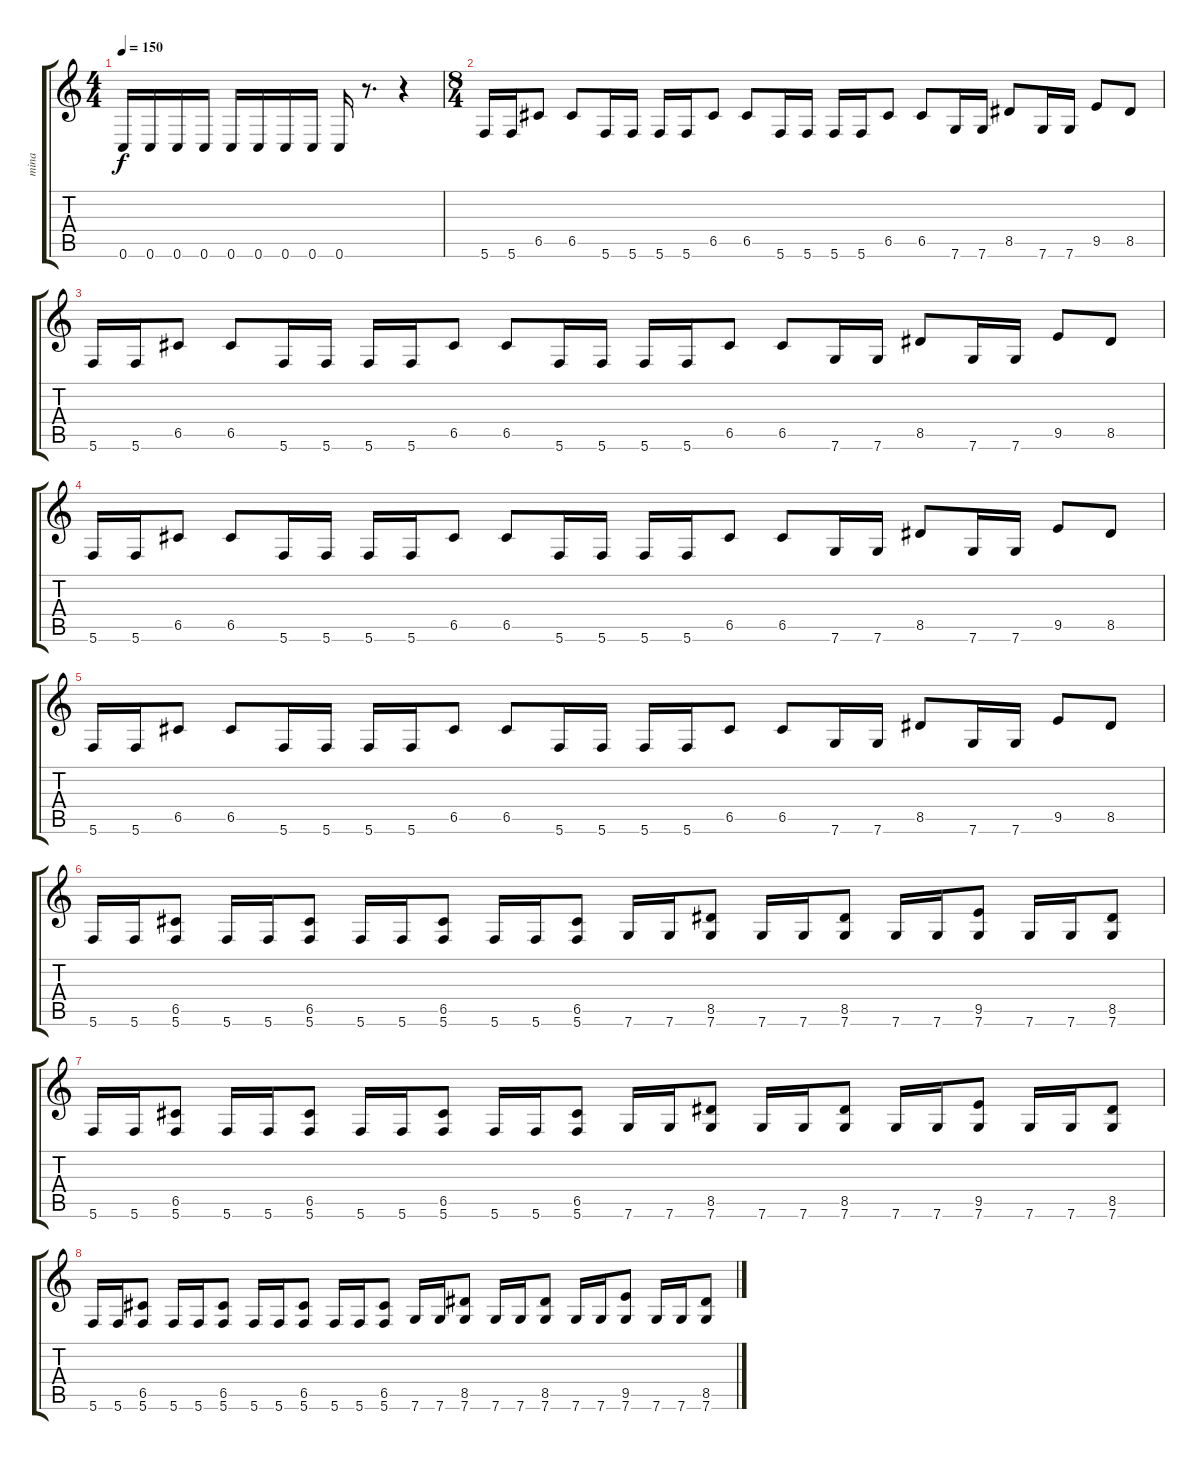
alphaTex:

\track ("mina" "mina") {instrument distortionguitar}
\staff {score tabs}
\tuning (D4 A3 F3 C3 G2 C2) {hide}
\ts (4 4)
\tempo 150
\clef g2
\ks c
0.6.16{dy f} 0.6.16 0.6.16 0.6.16 0.6.16 0.6.16 0.6.16 0.6.16 0.6.16 r.8{d} r.4 |
\ts (8 4)
5.6.16 5.6.16 6.5.8 6.5.8 5.6.16 5.6.16 5.6.16 5.6.16 6.5.8 6.5.8 5.6.16 5.6.16 5.6.16 5.6.16 6.5.8 6.5.8 7.6.16 7.6.16 8.5.8 7.6.16 7.6.16 9.5.8 8.5.8 |
5.6.16 5.6.16 6.5.8 6.5.8 5.6.16 5.6.16 5.6.16 5.6.16 6.5.8 6.5.8 5.6.16 5.6.16 5.6.16 5.6.16 6.5.8 6.5.8 7.6.16 7.6.16 8.5.8 7.6.16 7.6.16 9.5.8 8.5.8 |
5.6.16 5.6.16 6.5.8 6.5.8 5.6.16 5.6.16 5.6.16 5.6.16 6.5.8 6.5.8 5.6.16 5.6.16 5.6.16 5.6.16 6.5.8 6.5.8 7.6.16 7.6.16 8.5.8 7.6.16 7.6.16 9.5.8 8.5.8 |
5.6.16 5.6.16 6.5.8 6.5.8 5.6.16 5.6.16 5.6.16 5.6.16 6.5.8 6.5.8 5.6.16 5.6.16 5.6.16 5.6.16 6.5.8 6.5.8 7.6.16 7.6.16 8.5.8 7.6.16 7.6.16 9.5.8 8.5.8 |
5.6.16 5.6.16 (6.5 5.6).8 5.6.16 5.6.16 (6.5 5.6).8 5.6.16 5.6.16 (6.5 5.6).8 5.6.16 5.6.16 (6.5 5.6).8 7.6.16 7.6.16 (8.5 7.6).8 7.6.16 7.6.16 (8.5 7.6).8 7.6.16 7.6.16 (9.5 7.6).8 7.6.16 7.6.16 (8.5 7.6).8 |
5.6.16 5.6.16 (6.5 5.6).8 5.6.16 5.6.16 (6.5 5.6).8 5.6.16 5.6.16 (6.5 5.6).8 5.6.16 5.6.16 (6.5 5.6).8 7.6.16 7.6.16 (8.5 7.6).8 7.6.16 7.6.16 (8.5 7.6).8 7.6.16 7.6.16 (9.5 7.6).8 7.6.16 7.6.16 (8.5 7.6).8 |
5.6.16 5.6.16 (6.5 5.6).8 5.6.16 5.6.16 (6.5 5.6).8 5.6.16 5.6.16 (6.5 5.6).8 5.6.16 5.6.16 (6.5 5.6).8 7.6.16 7.6.16 (8.5 7.6).8 7.6.16 7.6.16 (8.5 7.6).8 7.6.16 7.6.16 (9.5 7.6).8 7.6.16 7.6.16 (8.5 7.6).8
